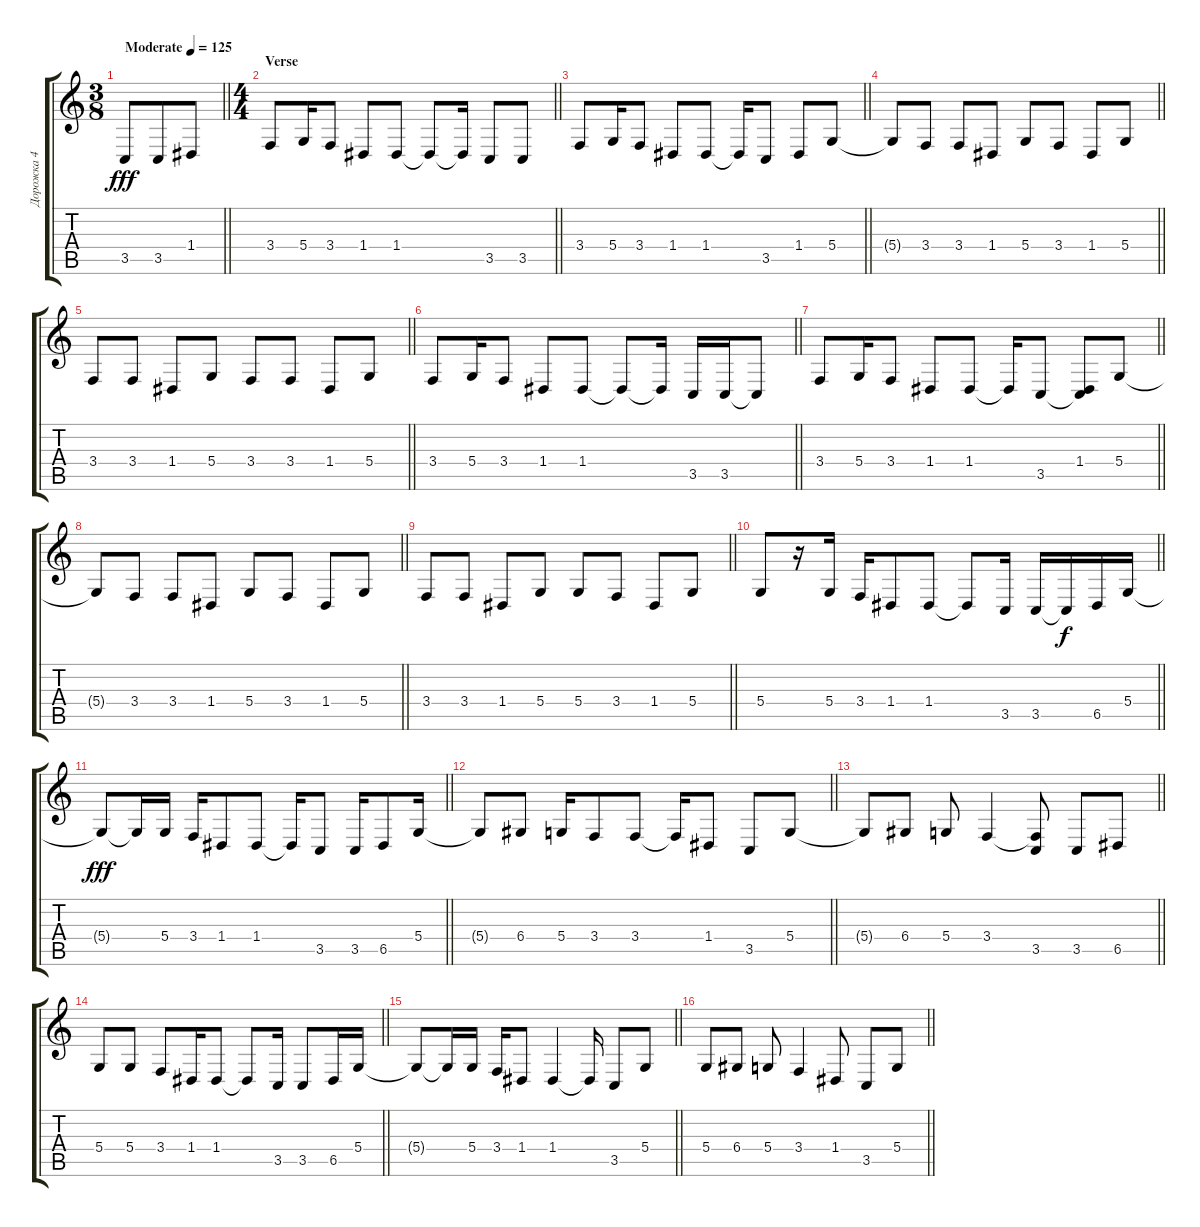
\track ("Дорожка 4" "Дорожка 4") {instrument altosax}
\staff {score tabs}
\tuning (E4 B3 G3 D3 A2 E2) {hide}
\ts (3 8)
\tempo (125 "Moderate")
\clef g2
\barLineRight lightlight
\ks c
3.5.8{dy fff instrument altosax} 3.5.8 1.4.8 |
\ts (4 4)
\section ("" "Verse")
\barLineRight lightlight
3.4.8 5.4.16 3.4.8 1.4.8 1.4.8 1.4{t}.8 1.4{t}.16 3.5.8 3.5.8 |
\barLineRight lightlight
3.4.8 5.4.16 3.4.8 1.4.8 1.4.8 1.4{t}.16 3.5.8 1.4.8 5.4.8 |
\barLineRight lightlight
5.4{t}.8 3.4.8 3.4.8 1.4.8 5.4.8 3.4.8 1.4.8 5.4.8 |
\barLineRight lightlight
3.4.8 3.4.8 1.4.8 5.4.8 3.4.8 3.4.8 1.4.8 5.4.8 |
\barLineRight lightlight
3.4.8 5.4.16 3.4.8 1.4.8 1.4.8 1.4{t}.8 1.4{t}.16 3.5.16 3.5.16 3.5{t}.8 |
\barLineRight lightlight
3.4.8 5.4.16 3.4.8 1.4.8 1.4.8 1.4{t}.16 3.5.8 (1.4 3.5{t}).8 5.4.8 |
\barLineRight lightlight
5.4{t}.8 3.4.8 3.4.8 1.4.8 5.4.8 3.4.8 1.4.8 5.4.8 |
\barLineRight lightlight
3.4.8 3.4.8 1.4.8 5.4.8 5.4.8 3.4.8 1.4.8 5.4.8 |
\barLineRight lightlight
5.4.8 r.16 5.4.16 3.4.16 1.4.8 1.4.8 1.4{t}.8 3.5.16 3.5.16 3.5{t}.16{dy f} 6.5.16 5.4.16 |
\barLineRight lightlight
5.4{t}.8{dy fff} 5.4{t}.16 5.4.16 3.4.16 1.4.8 1.4.8 1.4{t}.16 3.5.8 3.5.16 6.5.8 5.4.16 |
\barLineRight lightlight
5.4{t}.8 6.4.8 5.4.16 3.4.8 3.4.8 3.4{t}.16 1.4.8 3.5.8 5.4.8 |
\barLineRight lightlight
5.4{t}.8 6.4.8 5.4.8 3.4.4 (3.4{t} 3.5).8 3.5.8 6.5.8 |
\barLineRight lightlight
5.4.8 5.4.8 3.4.8 1.4.16 1.4.8 1.4{t}.8 3.5.16 3.5.8 6.5.16 5.4.16 |
\barLineRight lightlight
5.4{t}.8 5.4{t}.16 5.4.16 3.4.16 1.4.8 1.4.4 1.4{t}.16 3.5.8 5.4.8 |
\barLineRight lightlight
5.4.8 6.4.8 5.4.8 3.4.4 1.4.8 3.5.8 5.4.8
